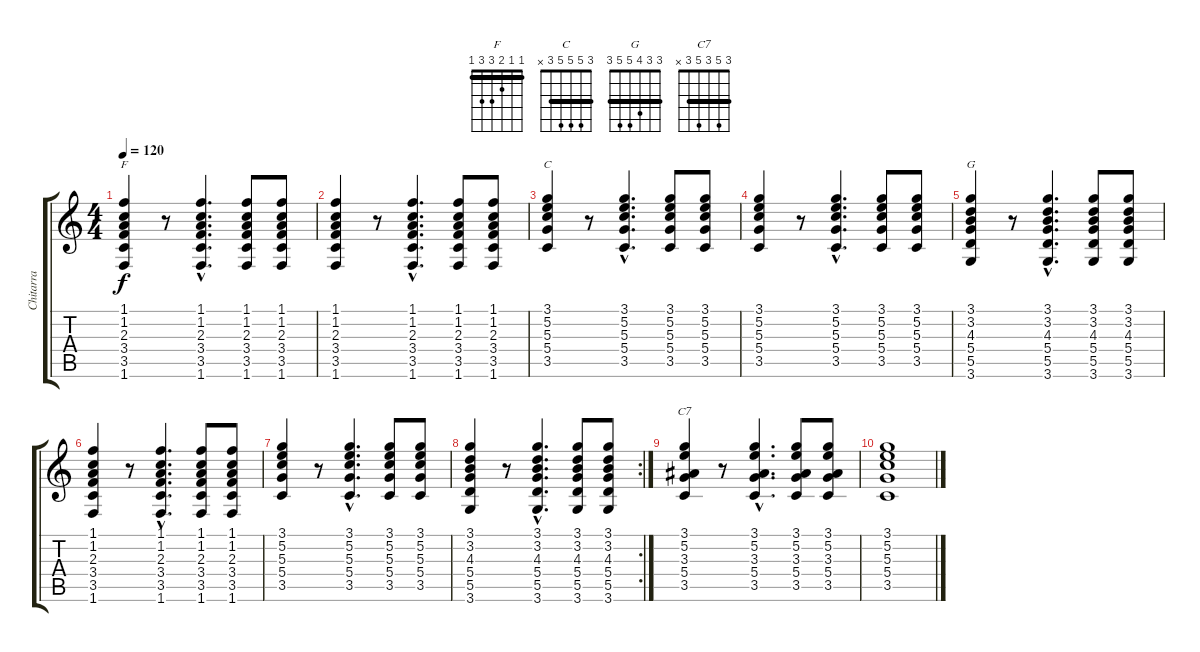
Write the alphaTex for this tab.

\track ("Chitarra" "Chitarra") {instrument electricguitarjazz}
\staff {score tabs}
\tuning (E4 B3 G3 D3 A2 E2) {hide}
\chord ("F" 1 1 2 3 3 1) {barre 1}
\chord ("C" 3 5 5 5 3 x) {barre 3}
\chord ("G" 3 3 4 5 5 3) {barre 3}
\chord ("C7" 3 5 3 5 3 x) {barre 3}
\ts (4 4)
\tempo 120
\clef g2
\ks c
(1.1 1.2 2.3 3.4 3.5 1.6).4{ch "F" dy f} r.8 (1.1{hac} 1.2{hac} 2.3{hac} 3.4{hac} 3.5{hac} 1.6{hac}).4{d} (1.1 1.2 2.3 3.4 3.5 1.6).8 (1.1 1.2 2.3 3.4 3.5 1.6).8 |
(1.1 1.2 2.3 3.4 3.5 1.6).4 r.8 (1.1{hac} 1.2{hac} 2.3{hac} 3.4{hac} 3.5{hac} 1.6{hac}).4{d} (1.1 1.2 2.3 3.4 3.5 1.6).8 (1.1 1.2 2.3 3.4 3.5 1.6).8 |
(3.1 5.2 5.3 5.4 3.5).4{ch "C"} r.8 (3.1{hac} 5.2{hac} 5.3{hac} 5.4{hac} 3.5{hac}).4{d} (3.1 5.2 5.3 5.4 3.5).8 (3.1 5.2 5.3 5.4 3.5).8 |
(3.1 5.2 5.3 5.4 3.5).4 r.8 (3.1{hac} 5.2{hac} 5.3{hac} 5.4{hac} 3.5{hac}).4{d} (3.1 5.2 5.3 5.4 3.5).8 (3.1 5.2 5.3 5.4 3.5).8 |
(3.1 3.2 4.3 5.4 5.5 3.6).4{ch "G"} r.8 (3.1{hac} 3.2{hac} 4.3{hac} 5.4{hac} 5.5{hac} 3.6{hac}).4{d} (3.1 3.2 4.3 5.4 5.5 3.6).8 (3.1 3.2 4.3 5.4 5.5 3.6).8 |
(1.1 1.2 2.3 3.4 3.5 1.6).4 r.8 (1.1{hac} 1.2{hac} 2.3{hac} 3.4{hac} 3.5{hac} 1.6{hac}).4{d} (1.1 1.2 2.3 3.4 3.5 1.6).8 (1.1 1.2 2.3 3.4 3.5 1.6).8 |
(3.1 5.2 5.3 5.4 3.5).4 r.8 (3.1{hac} 5.2{hac} 5.3{hac} 5.4{hac} 3.5{hac}).4{d} (3.1 5.2 5.3 5.4 3.5).8 (3.1 5.2 5.3 5.4 3.5).8 |
\rc 2
(3.1 3.2 4.3 5.4 5.5 3.6).4 r.8 (3.1{hac} 3.2{hac} 4.3{hac} 5.4{hac} 5.5{hac} 3.6{hac}).4{d} (3.1 3.2 4.3 5.4 5.5 3.6).8 (3.1 3.2 4.3 5.4 5.5 3.6).8 |
(3.1 5.2 3.3 5.4 3.5).4{ch "C7"} r.8 (3.1{hac} 5.2{hac} 3.3{hac} 5.4{hac} 3.5{hac}).4{d} (3.1 5.2 3.3 5.4 3.5).8 (3.1 5.2 3.3 5.4 3.5).8 |
(3.1 5.2 5.3 5.4 3.5).1
